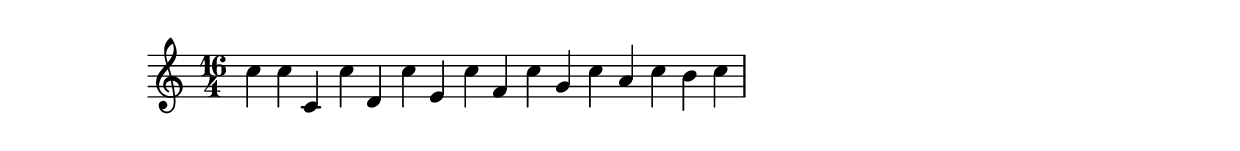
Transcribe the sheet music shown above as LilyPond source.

\version "1.7.18"

\header{

texidoc="

LilyPond corrects for optical spacing of stems. The overlap between to
adjacent stems of different direction is used as a measure for how
much to correct."

}

\score { 
  \context Voice \notes\relative c {
  % make sure neutral is down.
    \property Voice.Stem \override #'neutral-direction = #-1
	\time 16/4  c''4 c c,  c' d, c' e, c' f, c' g c a c b c
	
  }
  \paper {
    raggedright = ##t
  }  
}
%% new-chords-done %%
